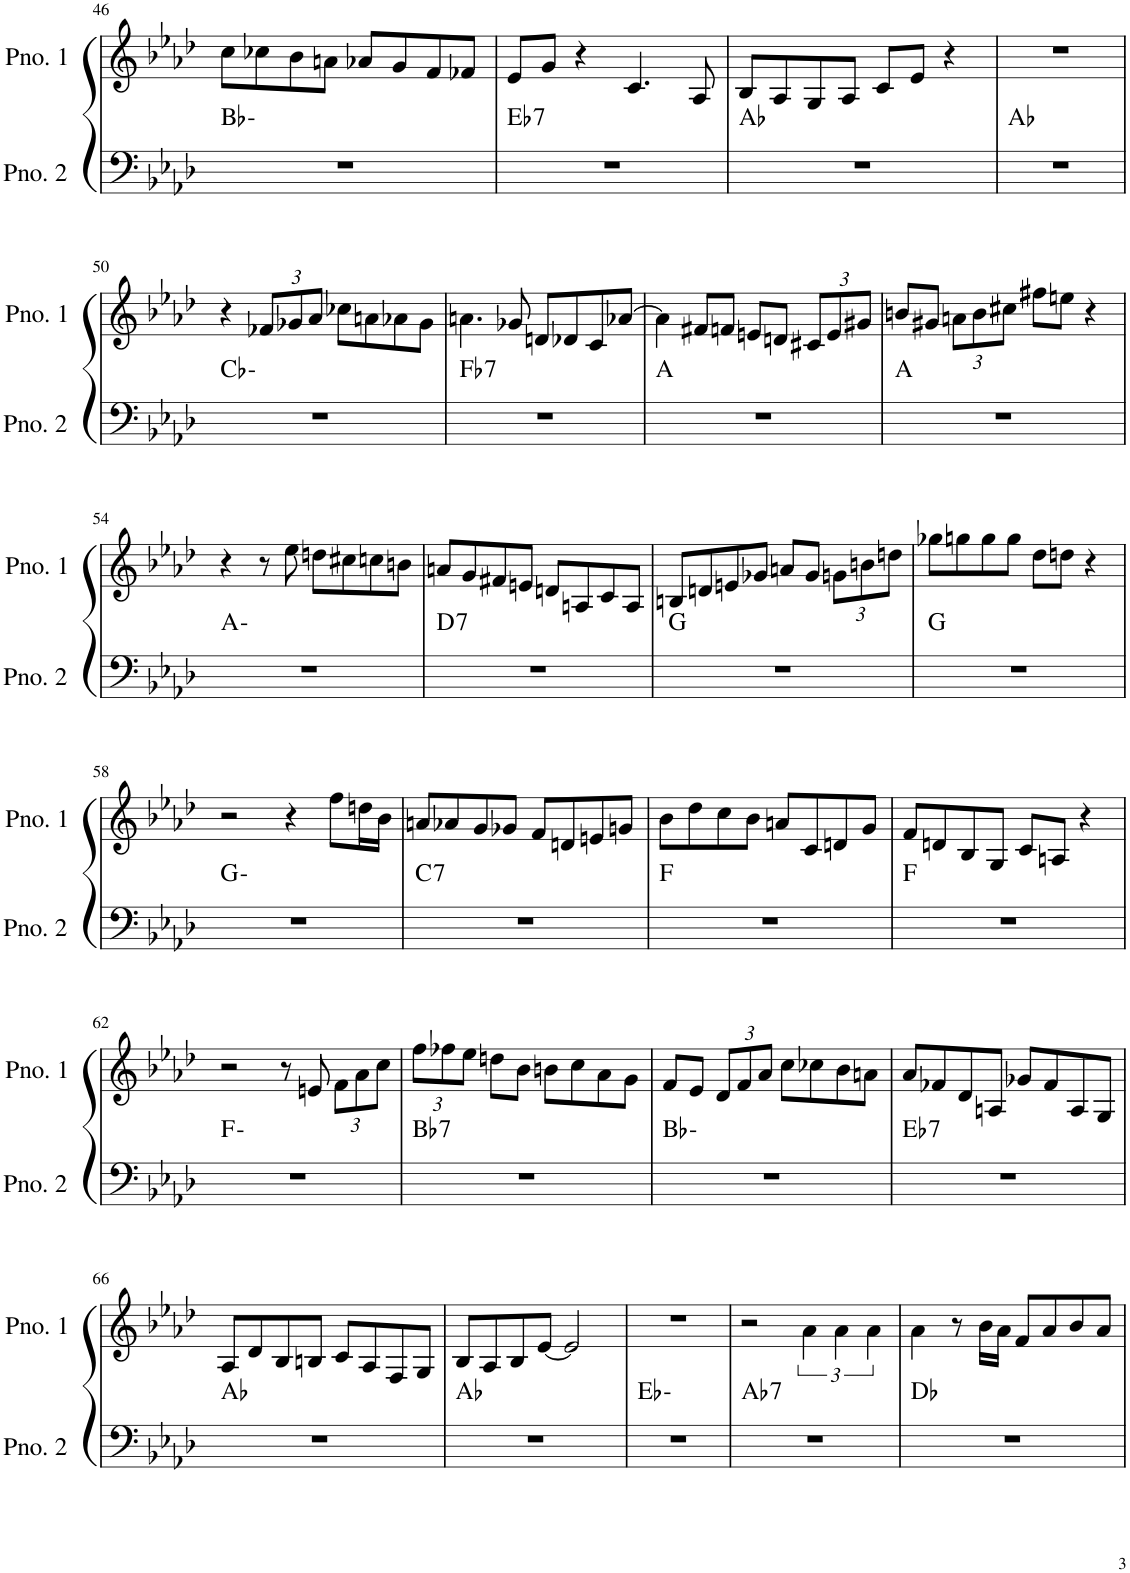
**kern	**harte	**kern
*part2	*part2	*part1
*staff2	*	*staff1
*I"ピアノ 2	*	*I"ピアノ 1
!!LO:PB:g=z
*clefF4	*	*clefG2
*k[b-e-a-d-]	*	*k[b-e-a-d-]
*M4/4	*	*M4/4
=46	=46	=46
1r	Bb:min	8cc\L
.	.	8cc-X\
.	.	8b-\
.	.	8an\J
.	.	8a-X/L
.	.	8g/
.	.	8f/
.	.	8f-X/J
=47	=47	=47
!	!LO:H:kt=7	!
1r	Eb:7	8e-/L
.	.	8g/J
.	.	4r
.	.	4.c/
.	.	8A-/
=48	=48	=48
1r	Ab:maj	8B-/L
.	.	8A-/
.	.	8G/
.	.	8A-/J
.	.	8c/L
.	.	8e-/J
.	.	4r
=49	=49	=49
1r	Ab:maj	1r
!!LO:LB:g=z
=50	=50	=50
1r	Cb:min	4r
*	*	*Xbrackettup
.	.	12f-X/L
.	.	12g-X/
.	.	12a-/J
.	.	8cc-X\L
.	.	8an\
.	.	8a-X\
.	.	8g-\J
=51	=51	=51
!	!LO:H:kt=7	!
1r	Fb:7	4.an\
.	.	8g-X/
.	.	8dn/L
.	.	8d-X/
.	.	8c/
.	.	[8a-X/J
=52	=52	=52
1r	A:maj	4a-\]
.	.	8f#X/L
.	.	8fn/J
.	.	8en/L
.	.	8dn/J
.	.	12c#X/L
.	.	12e/
.	.	12g#X/J
=53	=53	=53
1r	A:maj	8bn/L
.	.	8g#X/J
.	.	12an\L
.	.	12b\
.	.	12cc#X\J
.	.	8ff#X\L
.	.	8een\J
.	.	4r
!!LO:LB:g=z
=54	=54	=54
1r	A:min	4r
.	.	8r
.	.	8ee-\
.	.	8ddn\L
.	.	8cc#X\
.	.	8ccn\
.	.	8bn\J
=55	=55	=55
!	!LO:H:kt=7	!
1r	D:7	8an/L
.	.	8g/
.	.	8f#X/
.	.	8en/J
.	.	8dn/L
.	.	8An/
.	.	8c/
.	.	8A/J
=56	=56	=56
1r	G:maj	8Bn/L
.	.	8dn/
.	.	8en/
.	.	8g-X/J
.	.	8an/L
.	.	8g-/J
.	.	12gn\L
.	.	12bn\
.	.	12ddn\J
=57	=57	=57
1r	G:maj	8gg-X\L
.	.	8ggn\
.	.	8gg\
.	.	8gg\J
.	.	8dd-\L
.	.	8ddn\J
.	.	4r
!!LO:LB:g=z
=58	=58	=58
1r	G:min	2r
.	.	4r
.	.	8ff\L
.	.	16ddn\L
.	.	16b-\JJ
=59	=59	=59
!	!LO:H:kt=7	!
1r	C:7	8an/L
.	.	8a-X/
.	.	8g/
.	.	8g-X/J
.	.	8f/L
.	.	8dn/
.	.	8en/
.	.	8gn/J
=60	=60	=60
1r	F:maj	8b-\L
.	.	8dd-\
.	.	8cc\
.	.	8b-\J
.	.	8an/L
.	.	8c/
.	.	8dn/
.	.	8g/J
=61	=61	=61
1r	F:maj	8f/L
.	.	8dn/
.	.	8B-/
.	.	8G/J
.	.	8c/L
.	.	8An/J
.	.	4r
!!LO:LB:g=z
=62	=62	=62
1r	F:min	2r
.	.	8r
.	.	8en/
.	.	12f\L
.	.	12a-\
.	.	12cc\J
=63	=63	=63
!	!LO:H:kt=7	!
1r	Bb:7	12ff\L
.	.	12ff-X\
.	.	12ee-\J
.	.	8ddn\L
.	.	8b-\J
.	.	8bn\L
.	.	8cc\
.	.	8a-\
.	.	8g\J
=64	=64	=64
1r	Bb:min	8f/L
.	.	8e-/J
.	.	12d-/L
.	.	12f/
.	.	12a-/J
.	.	8cc\L
.	.	8cc-X\
.	.	8b-\
.	.	8an\J
=65	=65	=65
!	!LO:H:kt=7	!
1r	Eb:7	8a-/L
.	.	8f-X/
.	.	8d-/
.	.	8An/J
.	.	8g-X/L
.	.	8f-/
.	.	8A/
.	.	8G/J
!!LO:LB:g=z
=66	=66	=66
1r	Ab:maj	8A-/L
.	.	8d-/
.	.	8B-/
.	.	8Bn/J
.	.	8c/L
.	.	8A-/
.	.	8F/
.	.	8G/J
=67	=67	=67
1r	Ab:maj	8B-/L
.	.	8A-/
.	.	8B-/
.	.	[8e-/J
.	.	2e-/]
=68	=68	=68
1r	Eb:min	1r
=69	=69	=69
!	!LO:H:kt=7	!
1r	Ab:7	2r
*	*	*brackettup
.	.	6a-\
.	.	6a-\
.	.	6a-\
=70	=70	=70
1r	Db:maj	4a-\
.	.	8r
.	.	16b-\LL
.	.	16a-\JJ
.	.	8f/L
.	.	8a-/
.	.	8b-/
.	.	8a-/J
=	=	=
*-	*-	*-
